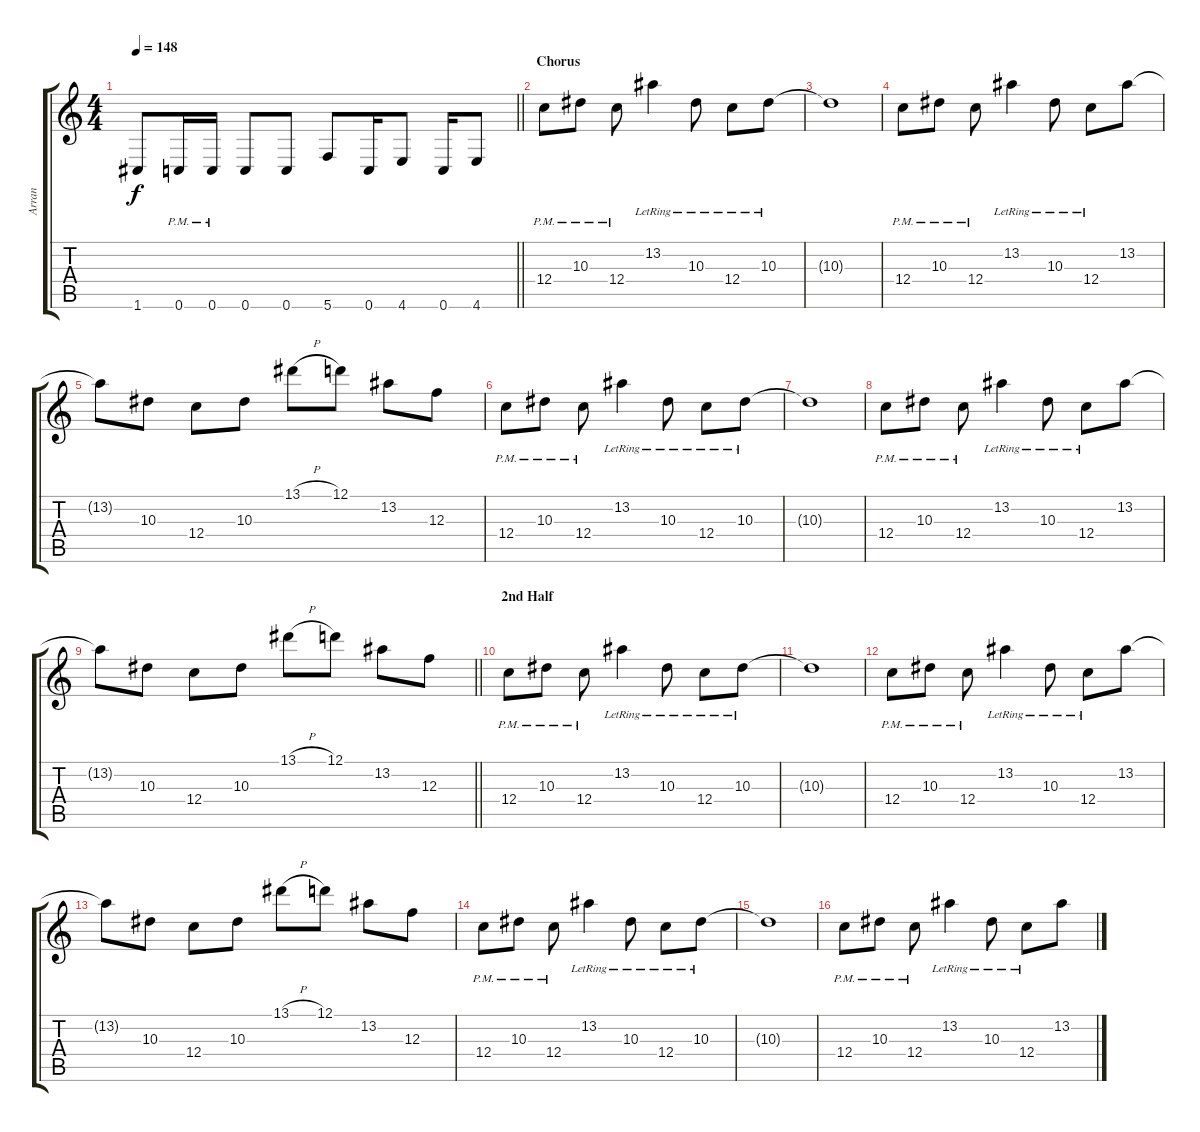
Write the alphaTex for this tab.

\track ("Arran" "Arran") {instrument distortionguitar}
\staff {score tabs}
\tuning (D4 A3 F3 C3 G2 C2) {hide}
\ts (4 4)
\tempo 148
\clef g2
\barLineRight lightlight
\ks c
1.6{t}.8{dy f} 0.6{pm}.16 0.6{pm}.16 0.6.8 0.6.8 5.6.8 0.6.16 4.6.8 0.6.16 4.6.8 |
\section ("" "Chorus")
12.4{pm}.8 10.3{pm}.8 12.4{pm}.8 13.2{lr}.4 10.3{lr}.8 12.4{lr}.8 10.3{lr}.8 |
10.3{t}.1 |
12.4{pm}.8 10.3{pm}.8 12.4{pm}.8 13.2{lr}.4 10.3{lr}.8 12.4{lr}.8 13.2.8 |
13.2{t}.8 10.3.8 12.4.8 10.3.8 13.1{h}.8 12.1.8 13.2.8 12.3.8 |
12.4{pm}.8 10.3{pm}.8 12.4{pm}.8 13.2{lr}.4 10.3{lr}.8 12.4{lr}.8 10.3{lr}.8 |
10.3{t}.1 |
12.4{pm}.8 10.3{pm}.8 12.4{pm}.8 13.2{lr}.4 10.3{lr}.8 12.4{lr}.8 13.2.8 |
\barLineRight lightlight
13.2{t}.8 10.3.8 12.4.8 10.3.8 13.1{h}.8 12.1.8 13.2.8 12.3.8 |
\section ("" "2nd Half")
12.4{pm}.8 10.3{pm}.8 12.4{pm}.8 13.2{lr}.4 10.3{lr}.8 12.4{lr}.8 10.3{lr}.8 |
10.3{t}.1 |
12.4{pm}.8 10.3{pm}.8 12.4{pm}.8 13.2{lr}.4 10.3{lr}.8 12.4{lr}.8 13.2.8 |
13.2{t}.8 10.3.8 12.4.8 10.3.8 13.1{h}.8 12.1.8 13.2.8 12.3.8 |
12.4{pm}.8 10.3{pm}.8 12.4{pm}.8 13.2{lr}.4 10.3{lr}.8 12.4{lr}.8 10.3{lr}.8 |
10.3{t}.1 |
12.4{pm}.8 10.3{pm}.8 12.4{pm}.8 13.2{lr}.4 10.3{lr}.8 12.4{lr}.8 13.2.8
